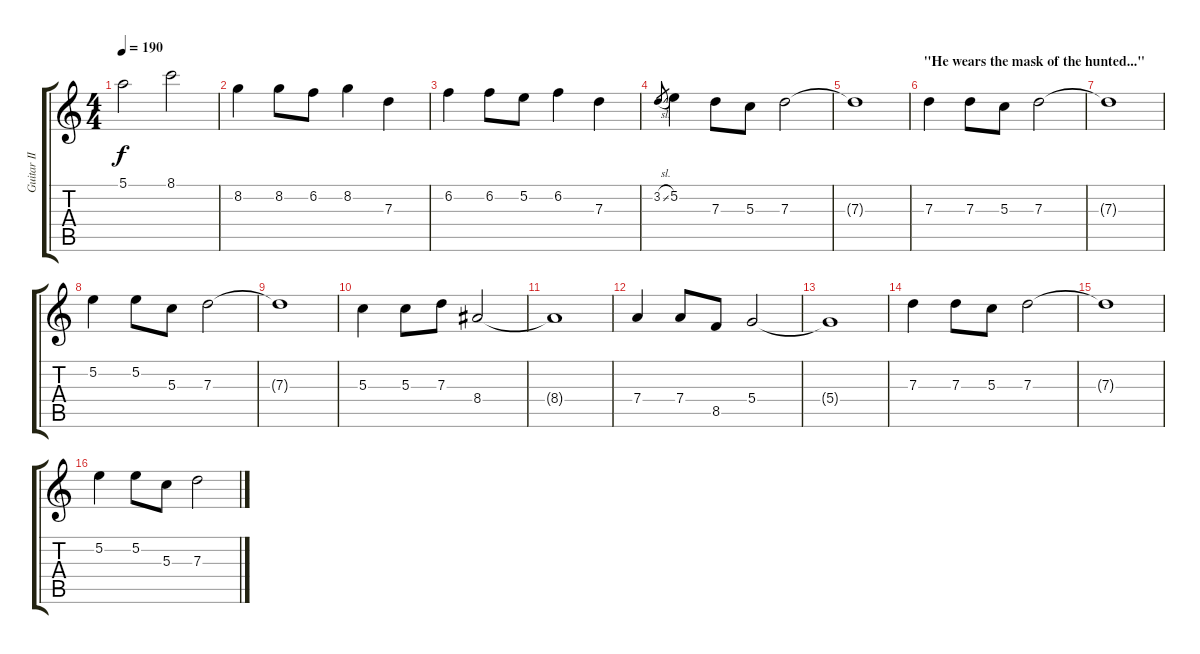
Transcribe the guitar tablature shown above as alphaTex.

\track ("Guitar II" "Guitar II") {instrument distortionguitar}
\staff {score tabs}
\tuning (E4 B3 G3 D3 A2 E2) {hide}
\ts (4 4)
\tempo 190
\clef g2
\ks c
5.1{t}.2{dy f} 8.1.2 |
8.2.4 8.2.8 6.2.8 8.2.4 7.3.4 |
6.2.4 6.2.8 5.2.8 6.2.4 7.3.4 |
3.2{sl}.8{gr} 5.2.4 7.3.8 5.3.8 7.3.2 |
7.3{t}.1 |
\section ("" "\"He wears the mask of the hunted...\"")
7.3.4 7.3.8 5.3.8 7.3.2 |
7.3{t}.1 |
5.2.4 5.2.8 5.3.8 7.3.2 |
7.3{t}.1 |
5.3.4 5.3.8 7.3.8 8.4.2 |
8.4{t}.1 |
7.4.4 7.4.8 8.5.8 5.4.2 |
5.4{t}.1 |
7.3.4 7.3.8 5.3.8 7.3.2 |
7.3{t}.1 |
5.2.4 5.2.8 5.3.8 7.3.2
